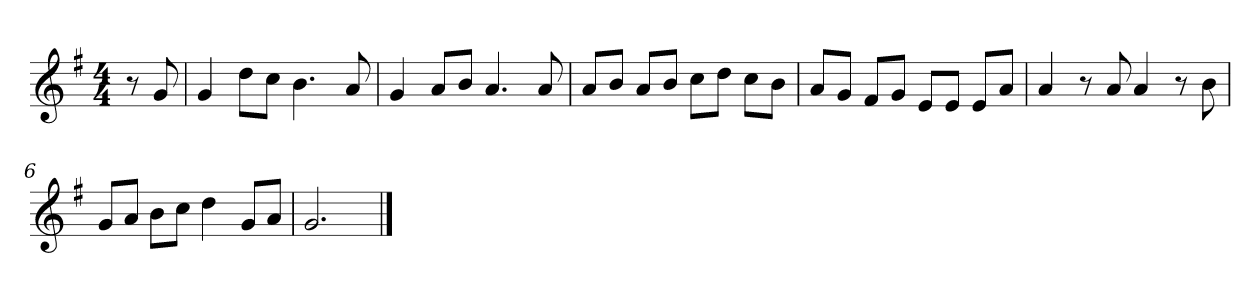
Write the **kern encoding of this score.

**kern
*part1
*staff1
*k[f#]
*M4/4
*MM120
=
8r
8g
=1
4g
8ddL
8ccJ
4.b
8a
=2
4g
8aL
8bJ
4.a
8a
=3
8aL
8bJ
8aL
8bJ
8ccL
8ddJ
8ccL
8bJ
=4
8aL
8gJ
8f#L
8gJ
8eL
8eJ
8eL
8aJ
=5
4a
8r
8a
4a
8r
8b
=6
8gL
8aJ
8bL
8ccJ
4dd
8gL
8aJ
=7
2.g
==
*-
